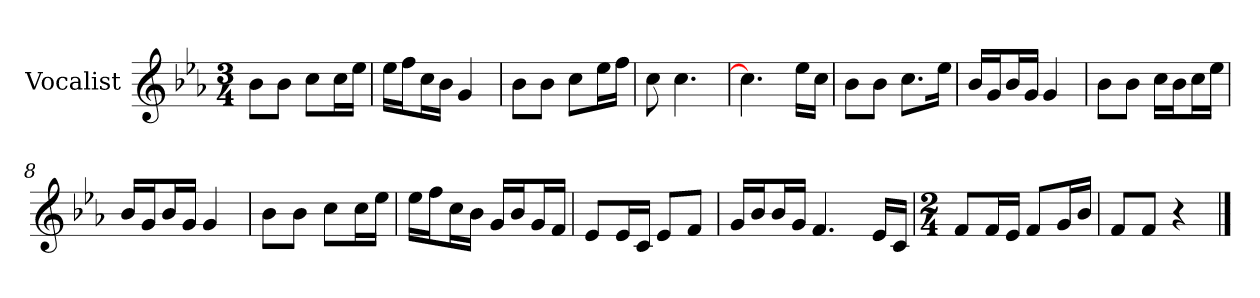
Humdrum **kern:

**kern
*part1
*staff1
*I"Vocalist
*k[b-e-a-]
*E-:
*M3/4
=
8b-L
8b-J
8ccL
16ccL
16ee-JJ
=1
16ee-LL
16ffJ
16ccL
16b-JJ
4g
=2
8b-L
8b-J
8ccL
16ee-L
16ffJJ
=3
8cc
4.cc
=4
4.cc]
16ee-LL
16ccJJ
=5
8b-L
8b-J
8.ccL
16ee-Jk
=6
16b-LL
16gJ
16b-L
16gJJ
4g
=7
8b-L
8b-J
16ccLL
16b-J
16ccL
16ee-JJ
=8
16b-LL
16gJ
16b-L
16gJJ
4g
=9
8b-L
8b-J
8ccL
16ccL
16ee-JJ
=10
16ee-LL
16ffJ
16ccL
16b-JJ
16gLL
16b-J
16gL
16fJJ
=11
8e-L
16e-L
16cJJ
8e-L
8fJ
=12
16gLL
16b-J
16b-L
16gJJ
4.f
16e-LL
16cJJ
=13
*M2/4
8fL
16fL
16e-JJ
8fL
16gL
16b-JJ
=14
8fL
8fJ
4r
==
*-
